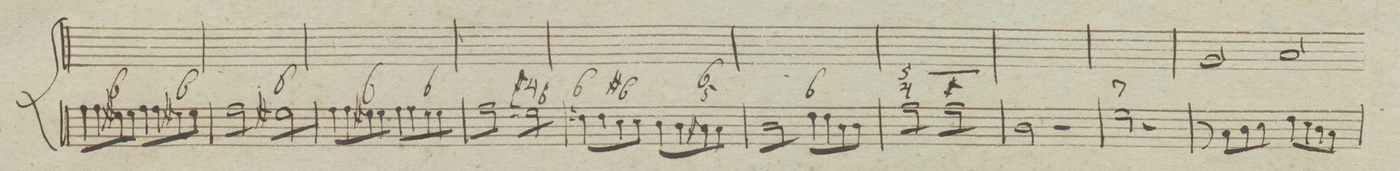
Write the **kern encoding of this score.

**kern	**fba	**dynam
*I"Organo	*	*
*clefF4	*	*
*k[]	*	*
*met(c|)	*	*
*M2/2	*	*
8A\L	.	.
8A\	.	.
8G#X\	6	.
8G#\J	.	.
8A\L	.	.
8A\	.	.
8G#X\	6	.
8G#\J	.	.
=176	=176	=176
8A\L	.	.
8A\	.	.
8A\	.	.
8A\J	.	.
8G#X\L	.	.
8G#\	.	.
8G#\	.	.
8G#\J	.	.
=177	=177	=177
*Xtremolo	*	*
8A\L	.	.
8A\	.	.
8G#X\	6	.
8G#\J	.	.
8A\L	.	.
8A\	.	.
8G#\	6	.
8G#\J	.	.
=178	=178	=178
*tremolo	*	*
8A\L	.	.
8A\	.	.
8A\	.	.
8A\J	.	.
8Gn\L	4#	.
8G\	.	.
8G\	6	.
8G\J	.	.
=179	=179	=179
*Xtremolo	*	*
8Fn\L	6	.
8F\	.	.
8E\	6#	.
8E\J	.	.
8D\L	.	.
8D\	.	.
8C#X/	6 5	.
8C#/J	.	.
=180	=180	=180
*tremolo	*	*
8D\L	.	.
8D\	.	.
8D\	.	.
8D\J	.	.
*Xtremolo	*	*
8F\L	6	.
8F\	.	.
8D\	.	.
8D\J	.	.
=181	=181	=181
*tremolo	*	*
8A\L	5_ 4	.
8A\	.	.
8A\	.	.
8A\J	.	.
8A\L	x #	.
8A\	.	.
8A\	.	.
8A\J	.	.
=182	=182	=182
2D\	.	.
2r	.	.
=183	=183	=183
2G\	7	.
2r	.	.
=184	=184	=184
8r	.	.
8C/L	.	.
8D\	.	.
8E\J	.	.
8F\L	.	.
8E\	.	.
8D\	.	.
8C/J	.	.
=185	=185	=185
*-	*-	*-
